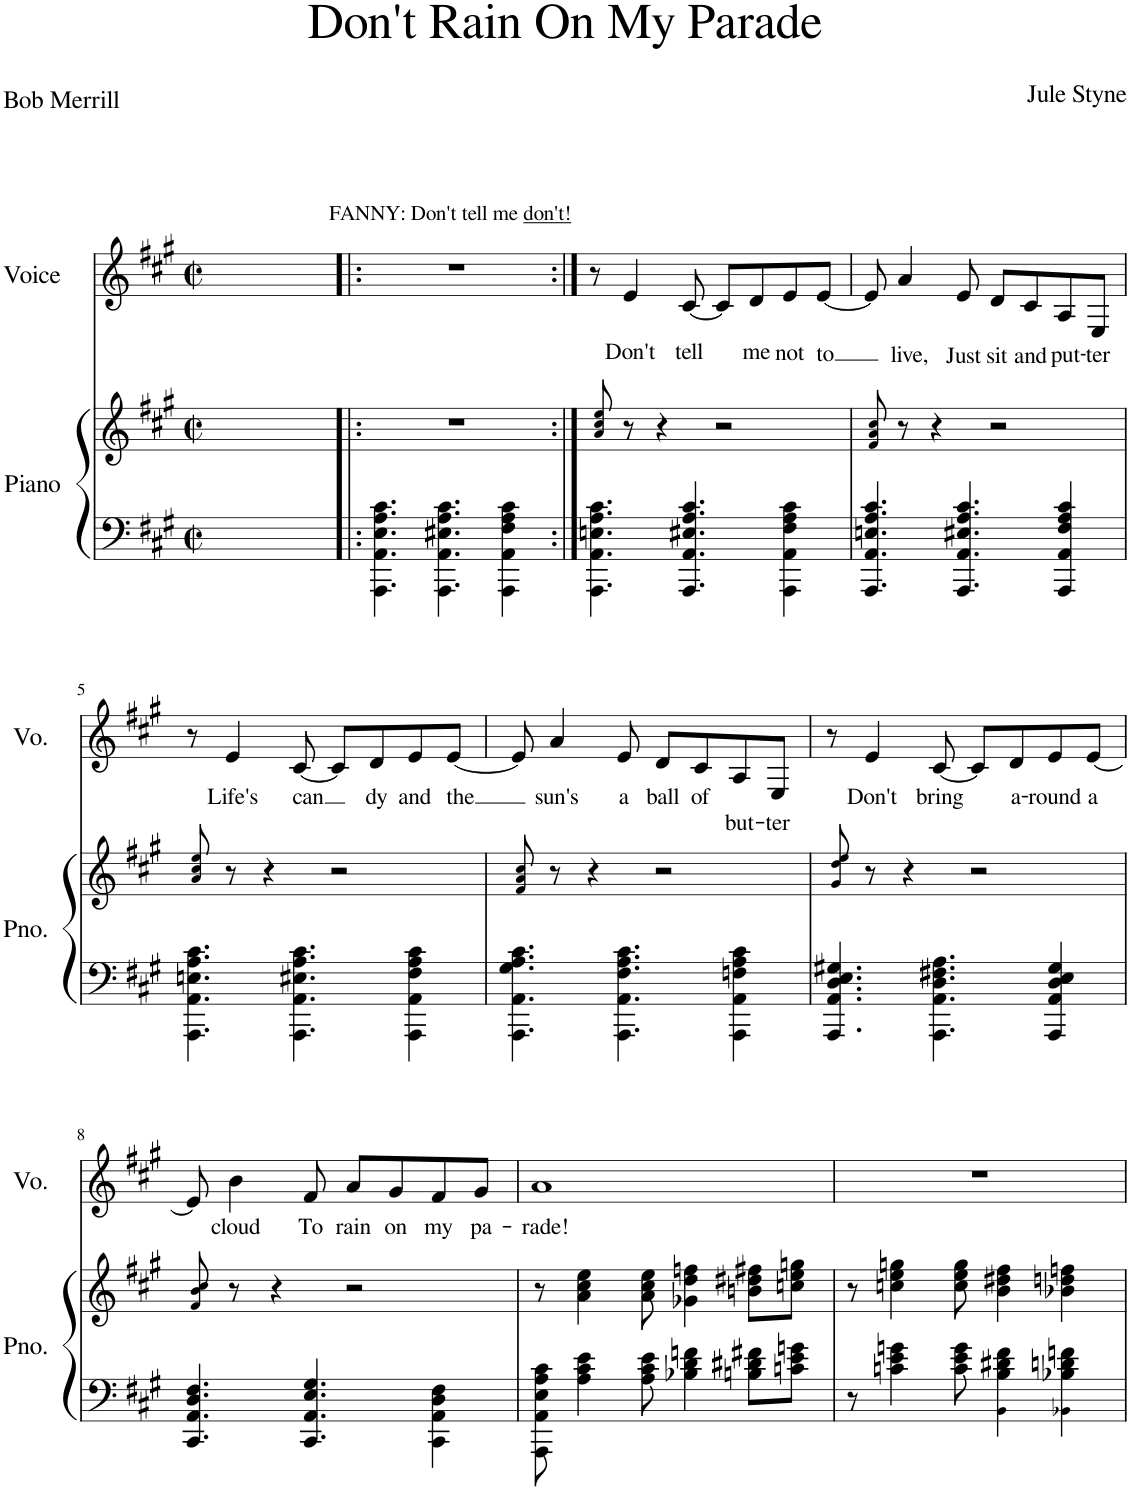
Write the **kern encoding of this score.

**kern	**kern	**kern	**text
*part2	*part2	*part1	*part1
*staff3	*staff2	*staff1	*staff1
*I"Piano	*	*I"Voice	*
*I'Pno.	*	*I'Vo.	*
*clefF4	*clefG2	*clefG2	*
*k[f#c#g#]	*k[f#c#g#]	*k[f#c#g#]	*
*M2/2	*M2/2	*M2/2	*
*met(c|)	*met(c|)	*met(c|)	*
=1	=1	=1	=1
1ryy	1ryy	1ryy	.
=2!|:	=2!|:	=2!|:	=2!|:
!	!	!LO:TX:a:t=FANNY&colon; Don't tell me	!
!	!	!LO:TX:a:t=don't!	!
4.AAA\ 4.AA\ 4.E\ 4.A\ 4.c#\	1r	1r	.
4.AAA\ 4.AA\ 4.E#X\ 4.A\ 4.c#\	.	.	.
4AAA\ 4AA\ 4F#\ 4A\ 4c#\	.	.	.
=3:|!	=3:|!	=3:|!	=3:|!
4.AAA\ 4.AA\ 4.En\ 4.A\ 4.c#\	8a!/ 8cc#!/ 8ee!/	8r	.
!	!	!	!LO:LY:b
.	8r	4e/	Don't
.	4r	.	.
!	!	!	!LO:LY:b
4.AAA/ 4.AA/ 4.E#X/ 4.A/ 4.c#/	.	[8c#/	tell
.	2r	8c#/L]	.
!	!	!	!LO:LY:b
.	.	8d/	me
!	!	!	!LO:LY:b
4AAA\ 4AA\ 4F#\ 4A\ 4c#\	.	8e/	not
!	!	!	!LO:LY:b
.	.	[8e/J	to
=4	=4	=4	=4
4.AAA/ 4.AA/ 4.En/ 4.A/ 4.c#/	8f#!/ 8a!/ 8cc#!/	8e/]	.
!	!	!	!LO:LY:b
.	8r	4a/	live,
.	4r	.	.
!	!	!	!LO:LY:b
4.AAA/ 4.AA/ 4.E#X/ 4.A/ 4.c#/	.	8e/	Just
!	!	!	!LO:LY:b
.	2r	8d/L	sit
!	!	!	!LO:LY:b
.	.	8c#/	and
!	!	!	!LO:LY:b
4AAA/ 4AA/ 4F#/ 4A/ 4c#/	.	8A/	put-
!	!	!	!LO:LY:b
.	.	8E/J	-ter
!!LO:LB:g=z
=5	=5	=5	=5
4.AAA\ 4.AA\ 4.En\ 4.A\ 4.c#\	8a!/ 8cc#!/ 8ee!/	8r	.
!	!	!	!LO:LY:b
.	8r	4e/	Life's
.	4r	.	.
!	!	!	!LO:LY:b
4.AAA\ 4.AA\ 4.E#X\ 4.A\ 4.c#\	.	[8c#/	can
.	2r	8c#/L]	.
!	!	!	!LO:LY:b
.	.	8d/	dy
!	!	!	!LO:LY:b
4AAA\ 4AA\ 4F#\ 4A\ 4c#\	.	8e/	and
!	!	!	!LO:LY:b
.	.	[8e/J	the
=6	=6	=6	=6
4.AAA\ 4.AA\ 4.G#\ 4.A\ 4.c#\	8f#!/ 8a!/ 8cc#!/	8e/]	.
!	!	!	!LO:LY:b
.	8r	4a/	sun's
.	4r	.	.
!	!	!	!LO:LY:b
4.AAA\ 4.AA\ 4.F#\ 4.A\ 4.c#\	.	8e/	a
!	!	!	!LO:LY:b
.	2r	8d/L	ball
!	!	!	!LO:LY:b
.	.	8c#/	of
!	!	!	!LO:LY:b
4AAA\ 4AA\ 4Fn\ 4A\ 4c#\	.	8A/	but-
!	!	!	!LO:LY:b
.	.	8E/J	-ter
=7	=7	=7	=7
4.AAA/ 4.AA/ 4.D/ 4.E/ 4.G#X/	8g#!/ 8dd!/ 8ee!/	8r	.
!	!	!	!LO:LY:b
.	8r	4e/	Don't
.	4r	.	.
!	!	!	!LO:LY:b
4.AAA\ 4.AA\ 4.D\ 4.F#X\ 4.A\	.	[8c#/	bring
.	2r	8c#/L]	.
!	!	!	!LO:LY:b
.	.	8d/	a-
!	!	!	!LO:LY:b
4AAA/ 4AA/ 4D/ 4E/ 4G#/	.	8e/	-round
!	!	!	!LO:LY:b
.	.	[8e/J	a
!!LO:LB:g=z
=8	=8	=8	=8
4.CC#/ 4.AA/ 4.D/ 4.F#/	8f#!/ 8b!/ 8cc#!/	8e/]	.
!	!	!	!LO:LY:b
.	8r	4b\	cloud
.	4r	.	.
!	!	!	!LO:LY:b
4.CC#/ 4.AA/ 4.E/ 4.G#/	.	8f#/	To
!	!	!	!LO:LY:b
.	2r	8a/L	rain
!	!	!	!LO:LY:b
.	.	8g#/	on
!	!	!	!LO:LY:b
4CC#\ 4AA\ 4D\ 4F#\	.	8f#/	my
!	!	!	!LO:LY:b
.	.	8g#/J	pa-
=9	=9	=9	=9
!	!	!	!LO:LY:b
8AAA\ 8AA\ 8E\ 8A\ 8c#\	8r	1a	-rade!
4A\ 4c#\ 4e\	4a\ 4cc#\ 4ee\	.	.
8A\ 8c#\ 8e\	8a\ 8cc#\ 8ee\	.	.
4B-X\ 4d\ 4fn\	4g-X\ 4dd\ 4ffn\	.	.
8Bn\ 8d#X\ 8f#X\L	8bn\ 8dd#X\ 8ff#X\L	.	.
8cn\ 8e\ 8gn\J	8ccn\ 8ee\ 8ggn\J	.	.
=10	=10	=10	=10
8r	8r	1r	.
4cn\ 4e\ 4gn\	4ccn\ 4ee\ 4ggn\	.	.
8c\ 8e\ 8g\	8cc\ 8ee\ 8gg\	.	.
4BB!\ 4B\ 4d#X\ 4f#\	4b\ 4dd#X\ 4ff#\	.	.
4BB-X!\ 4B-X\ 4dn\ 4fn\	4b-X\ 4ddn\ 4ffn\	.	.
=	=	=	=
*-	*-	*-	*-
